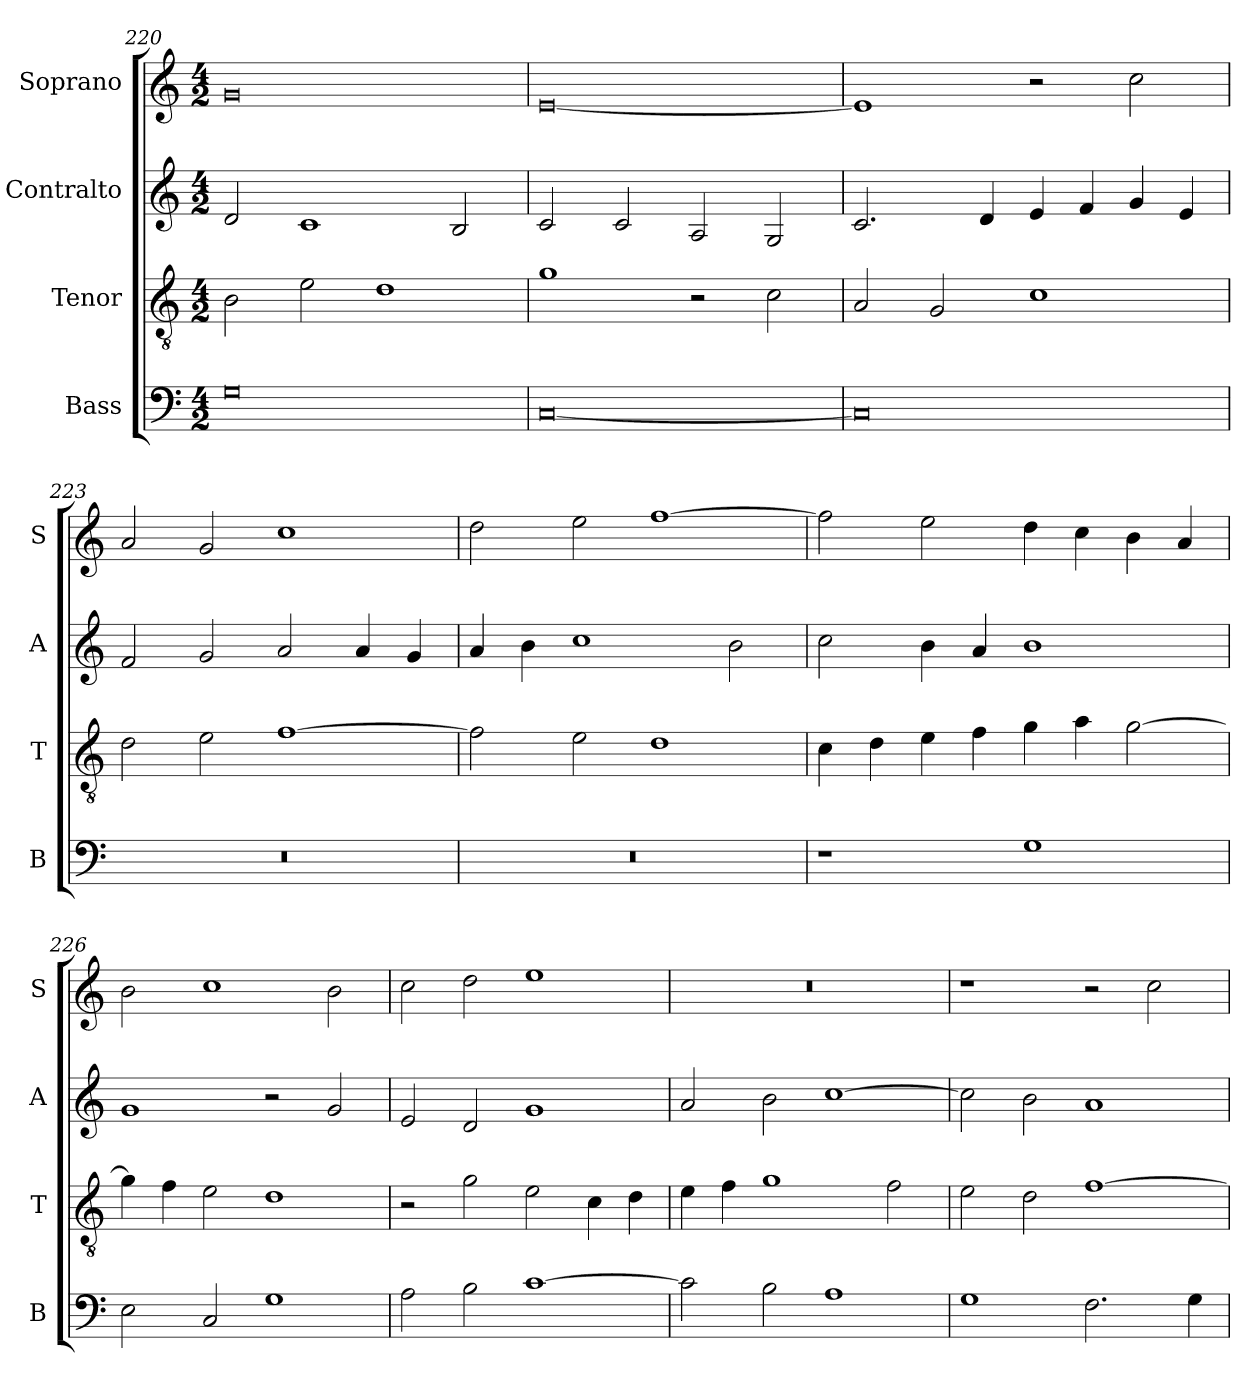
**kern	**kern	**kern	**kern
*part4	*part3	*part2	*part1
*staff4	*staff3	*staff2	*staff1
*I"Bass	*I"Tenor	*I"Contralto	*I"Soprano
*I'B	*I'T	*I'A	*I'S
*clefF4	*clefGv2	*clefG2	*clefG2
*k[]	*k[]	*k[]	*k[]
*C:ion	*C:ion	*C:ion	*C:ion
*M4/2	*M4/2	*M4/2	*M4/2
=220	=220	=220	=220
0G	2B	2d	0g
.	2e	1c	.
.	1d	.	.
.	.	2B	.
=221	=221	=221	=221
[0C	1g	2c	[0e
.	.	2c	.
.	2r	2A	.
.	2c	2G	.
=222	=222	=222	=222
0C]	2A	2.c	1e]
.	2G	.	.
.	.	4d	.
.	1c	4e	2r
.	.	4f	.
.	.	4g	2cc
.	.	4e	.
=223	=223	=223	=223
0r	2d	2f	2a
.	2e	2g	2g
.	[1f	2a	1cc
.	.	4a	.
.	.	4g	.
=224	=224	=224	=224
0r	2f]	4a	2dd
.	.	4b	.
.	2e	1cc	2ee
.	1d	.	[1ff
.	.	2b	.
=225	=225	=225	=225
1r	4c	2cc	2ff]
.	4d	.	.
.	4e	4b	2ee
.	4f	4a	.
1G	4g	1b	4dd
.	4a	.	4cc
.	[2g	.	4b
.	.	.	4a
=226	=226	=226	=226
2E	4g]	1g	2b
.	4f	.	.
2C	2e	.	1cc
1G	1d	2r	.
.	.	2g	2b
=227	=227	=227	=227
2A	2r	2e	2cc
2B	2g	2d	2dd
[1c	2e	1g	1ee
.	4c	.	.
.	4d	.	.
=228	=228	=228	=228
2c]	4e	2a	0r
.	4f	.	.
2B	1g	2b	.
1A	.	[1cc	.
.	2f	.	.
=229	=229	=229	=229
1G	2e	2cc]	1r
.	2d	2b	.
2.F	[1f	1a	2r
.	.	.	2cc
4G	.	.	.
=	=	=	=
*-	*-	*-	*-
